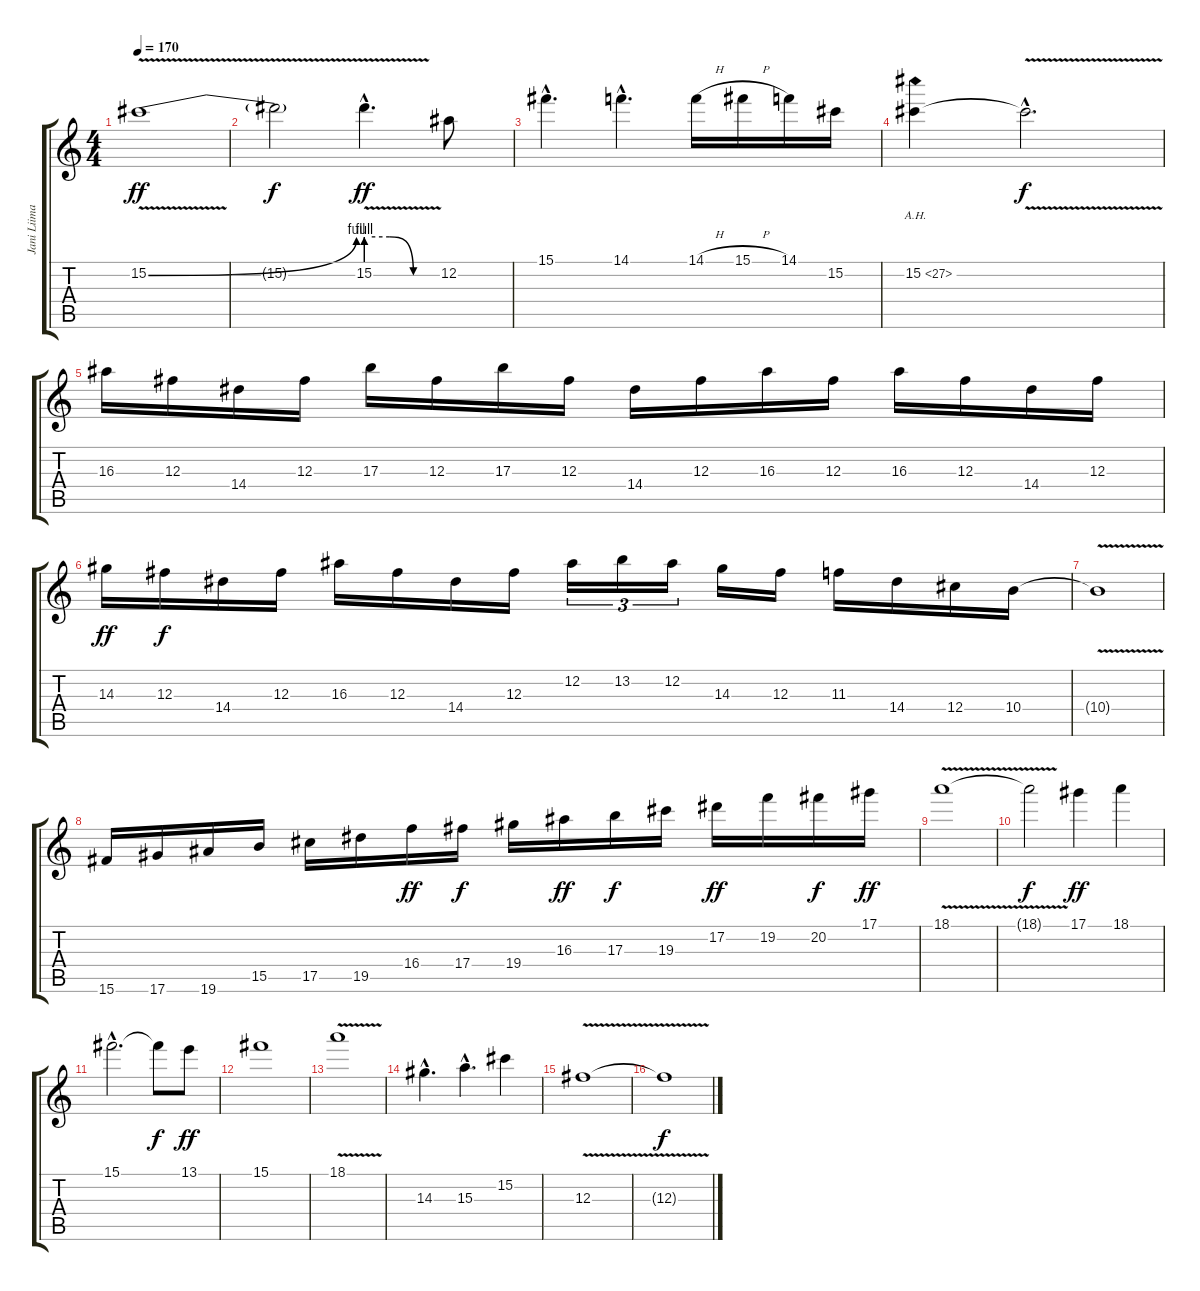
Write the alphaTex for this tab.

\track ("Jani Liimatainen" "Jani Liima") {instrument distortionguitar}
\staff {score tabs}
\tuning (Eb4 Bb3 Gb3 Db3 Ab2 Eb2) {hide}
\ts (4 4)
\tempo 170
\clef g2
\ks c
15.2{be (bend 0 0 60 4) v}.1{dy ff} |
15.2{t}.2{dy f} 15.2{be (custom 0 4 20 4 40 0 60 0) v hac}.4{d dy ff} 12.2.8 |
15.1{hac}.4{d} 14.1{hac}.4{d} 14.1{h}.16 15.1{h}.16 14.1.16 15.2.16 |
15.2{ah 12}.4 15.2{v hac t}.2{d dy f} |
16.3.16 12.3.16 14.4.16 12.3.16 17.3.16 12.3.16 17.3.16 12.3.16 14.4.16 12.3.16 16.3.16 12.3.16 16.3.16 12.3.16 14.4.16 12.3.16 |
14.3.16{dy ff} 12.3.16{dy f} 14.4.16 12.3.16 16.3.16 12.3.16 14.4.16 12.3.16 12.2.16{tu (3 2)} 13.2.16{tu (3 2)} 12.2.16{tu (3 2)} 14.3.16 12.3.16 11.3.16 14.4.16 12.4.16 10.4.16 |
10.4{v t}.1 |
15.6.16 17.6.16 19.6.16 15.5.16 17.5.16 19.5.16 16.4.16{dy ff} 17.4.16{dy f} 19.4.16 16.3.16{dy ff} 17.3.16{dy f} 19.3.16 17.2.16{dy ff} 19.2.16 20.2.16{dy f} 17.1.16{dy ff} |
18.1{v}.1 |
18.1{t}.2{dy f} 17.1.4{dy ff} 18.1.4 |
15.1{hac}.2{d} 15.1{t}.8{dy f} 13.1.8{dy ff} |
15.1.1 |
18.1{v}.1 |
14.3{hac}.4{d} 15.3{hac}.4{d} 15.2.4 |
12.3{v}.1 |
12.3{t}.1{dy f}
